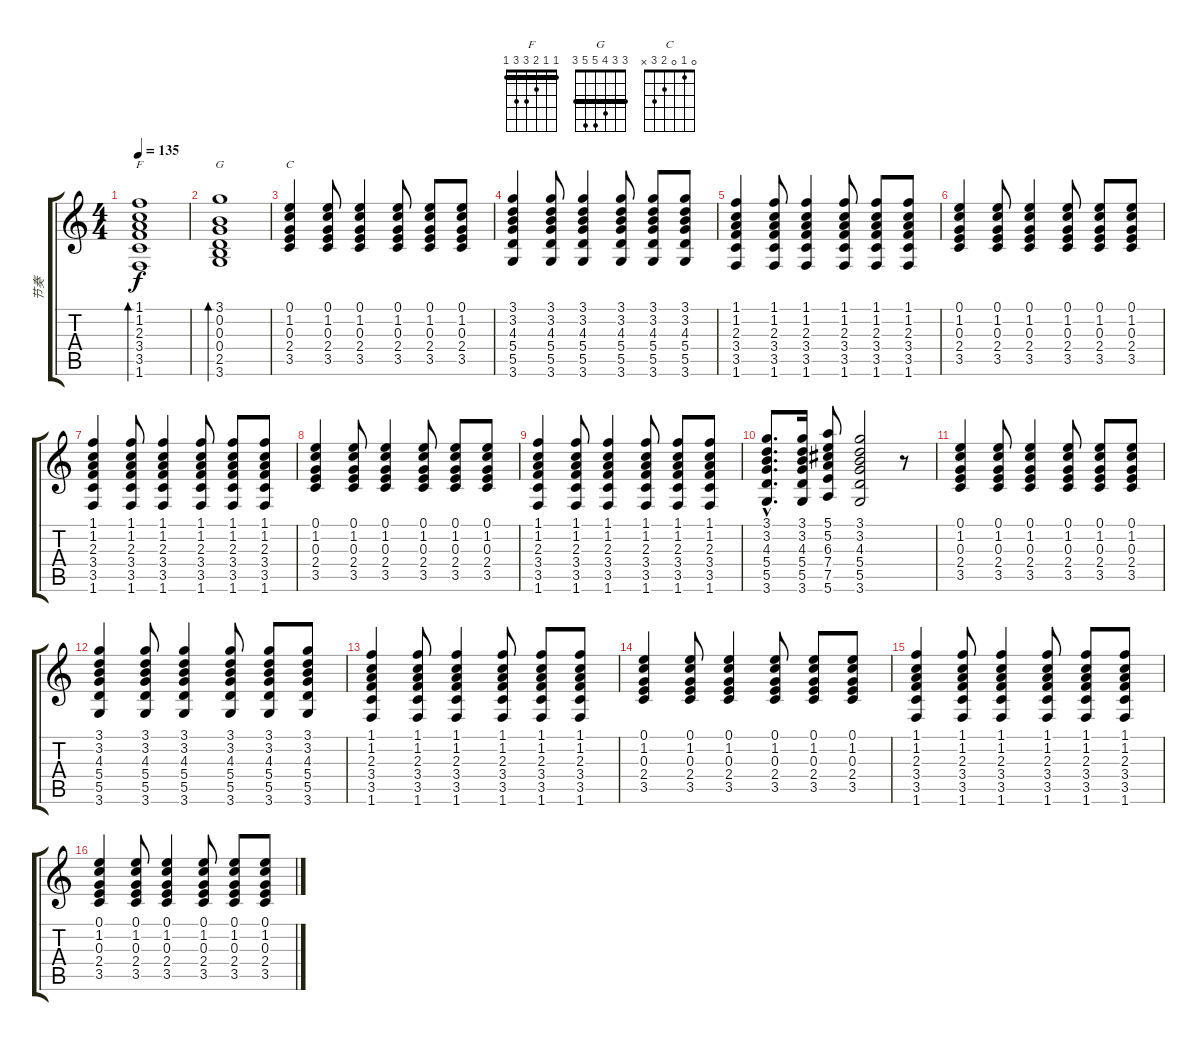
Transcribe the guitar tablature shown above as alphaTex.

\track ("节奏" "节奏") {instrument acousticguitarsteel}
\staff {score tabs}
\tuning (E4 B3 G3 D3 A2 E2) {hide}
\chord ("F" 1 1 2 3 3 1) {barre 1}
\chord ("G" 3 3 4 5 5 3) {barre 3}
\chord ("C" 0 1 0 2 3 x)
\ts (4 4)
\tempo 135
\clef g2
\ks c
(1.1 1.2 2.3 3.4 3.5 1.6).1{bd 240 ch "F" dy f instrument acousticguitarsteel} |
(3.1 0.2 0.3 0.4 2.5 3.6).1{bd 240 ch "G"} |
(0.1 1.2 0.3 2.4 3.5).4{ch "C"} (0.1 1.2 0.3 2.4 3.5).8 (0.1 1.2 0.3 2.4 3.5).4 (0.1 1.2 0.3 2.4 3.5).8 (0.1 1.2 0.3 2.4 3.5).8 (0.1 1.2 0.3 2.4 3.5).8 |
(3.1 3.2 4.3 5.4 5.5 3.6).4 (3.1 3.2 4.3 5.4 5.5 3.6).8 (3.1 3.2 4.3 5.4 5.5 3.6).4 (3.1 3.2 4.3 5.4 5.5 3.6).8 (3.1 3.2 4.3 5.4 5.5 3.6).8 (3.1 3.2 4.3 5.4 5.5 3.6).8 |
(1.1 1.2 2.3 3.4 3.5 1.6).4 (1.1 1.2 2.3 3.4 3.5 1.6).8 (1.1 1.2 2.3 3.4 3.5 1.6).4 (1.1 1.2 2.3 3.4 3.5 1.6).8 (1.1 1.2 2.3 3.4 3.5 1.6).8 (1.1 1.2 2.3 3.4 3.5 1.6).8 |
(0.1 1.2 0.3 2.4 3.5).4 (0.1 1.2 0.3 2.4 3.5).8 (0.1 1.2 0.3 2.4 3.5).4 (0.1 1.2 0.3 2.4 3.5).8 (0.1 1.2 0.3 2.4 3.5).8 (0.1 1.2 0.3 2.4 3.5).8 |
(1.1 1.2 2.3 3.4 3.5 1.6).4 (1.1 1.2 2.3 3.4 3.5 1.6).8 (1.1 1.2 2.3 3.4 3.5 1.6).4 (1.1 1.2 2.3 3.4 3.5 1.6).8 (1.1 1.2 2.3 3.4 3.5 1.6).8 (1.1 1.2 2.3 3.4 3.5 1.6).8 |
(0.1 1.2 0.3 2.4 3.5).4 (0.1 1.2 0.3 2.4 3.5).8 (0.1 1.2 0.3 2.4 3.5).4 (0.1 1.2 0.3 2.4 3.5).8 (0.1 1.2 0.3 2.4 3.5).8 (0.1 1.2 0.3 2.4 3.5).8 |
(1.1 1.2 2.3 3.4 3.5 1.6).4 (1.1 1.2 2.3 3.4 3.5 1.6).8 (1.1 1.2 2.3 3.4 3.5 1.6).4 (1.1 1.2 2.3 3.4 3.5 1.6).8 (1.1 1.2 2.3 3.4 3.5 1.6).8 (1.1 1.2 2.3 3.4 3.5 1.6).8 |
(3.1{hac} 3.2{hac} 4.3{hac} 5.4{hac} 5.5{hac} 3.6{hac}).8{d} (3.1 3.2 4.3 5.4 5.5 3.6).16 (5.1 5.2 6.3 7.4 7.5 5.6).8 (3.1 3.2 4.3 5.4 5.5 3.6).2 r.8 |
(0.1 1.2 0.3 2.4 3.5).4 (0.1 1.2 0.3 2.4 3.5).8 (0.1 1.2 0.3 2.4 3.5).4 (0.1 1.2 0.3 2.4 3.5).8 (0.1 1.2 0.3 2.4 3.5).8 (0.1 1.2 0.3 2.4 3.5).8 |
(3.1 3.2 4.3 5.4 5.5 3.6).4 (3.1 3.2 4.3 5.4 5.5 3.6).8 (3.1 3.2 4.3 5.4 5.5 3.6).4 (3.1 3.2 4.3 5.4 5.5 3.6).8 (3.1 3.2 4.3 5.4 5.5 3.6).8 (3.1 3.2 4.3 5.4 5.5 3.6).8 |
(1.1 1.2 2.3 3.4 3.5 1.6).4 (1.1 1.2 2.3 3.4 3.5 1.6).8 (1.1 1.2 2.3 3.4 3.5 1.6).4 (1.1 1.2 2.3 3.4 3.5 1.6).8 (1.1 1.2 2.3 3.4 3.5 1.6).8 (1.1 1.2 2.3 3.4 3.5 1.6).8 |
(0.1 1.2 0.3 2.4 3.5).4 (0.1 1.2 0.3 2.4 3.5).8 (0.1 1.2 0.3 2.4 3.5).4 (0.1 1.2 0.3 2.4 3.5).8 (0.1 1.2 0.3 2.4 3.5).8 (0.1 1.2 0.3 2.4 3.5).8 |
(1.1 1.2 2.3 3.4 3.5 1.6).4 (1.1 1.2 2.3 3.4 3.5 1.6).8 (1.1 1.2 2.3 3.4 3.5 1.6).4 (1.1 1.2 2.3 3.4 3.5 1.6).8 (1.1 1.2 2.3 3.4 3.5 1.6).8 (1.1 1.2 2.3 3.4 3.5 1.6).8 |
(0.1 1.2 0.3 2.4 3.5).4 (0.1 1.2 0.3 2.4 3.5).8 (0.1 1.2 0.3 2.4 3.5).4 (0.1 1.2 0.3 2.4 3.5).8 (0.1 1.2 0.3 2.4 3.5).8 (0.1 1.2 0.3 2.4 3.5).8
